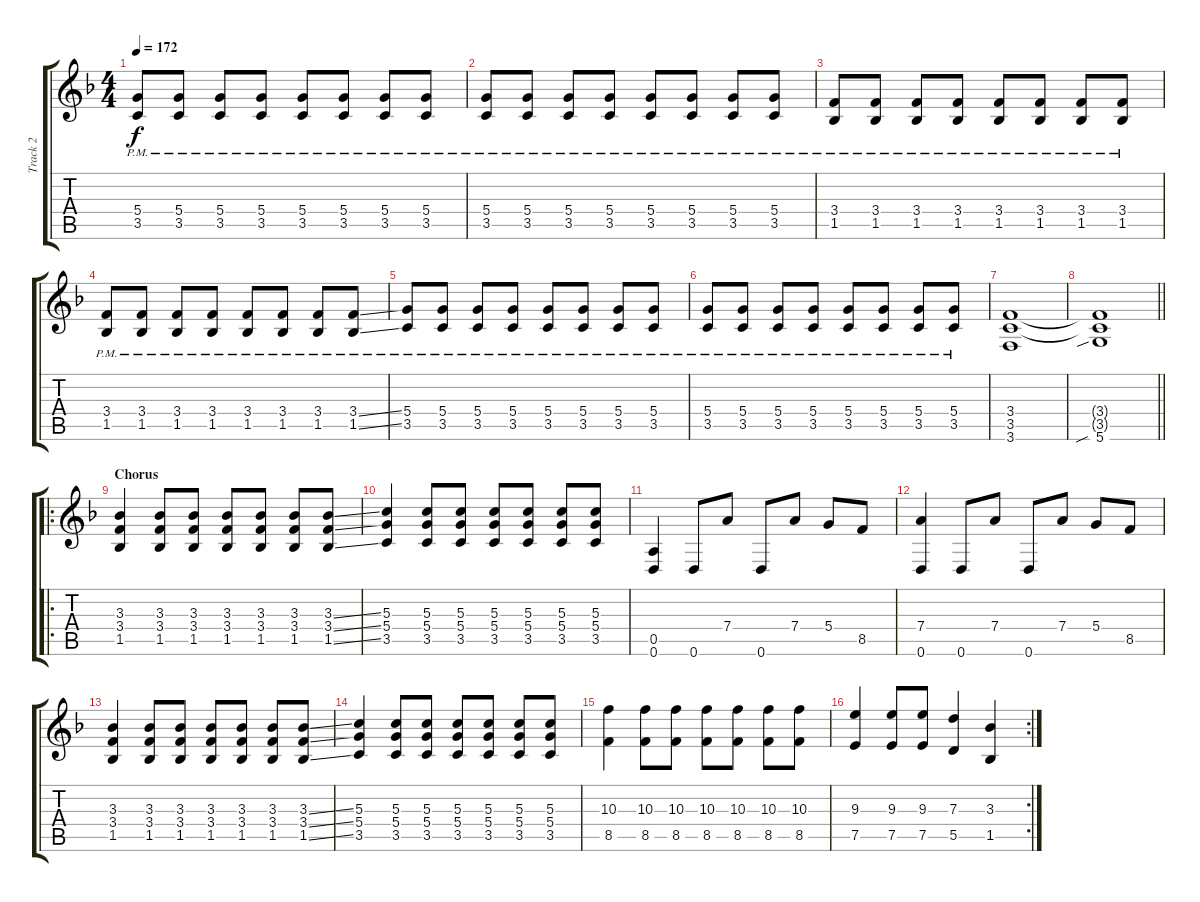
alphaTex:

\track ("Track 2" "Track 2") {instrument distortionguitar}
\staff {score tabs}
\tuning (E4 B3 G3 D3 A2 D2) {hide}
\ts (4 4)
\tempo 172
\clef g2
\ks f
(5.4{pm} 3.5{pm}).8{dy f} (5.4{pm} 3.5{pm}).8 (5.4{pm} 3.5{pm}).8 (5.4{pm} 3.5{pm}).8 (5.4{pm} 3.5{pm}).8 (5.4{pm} 3.5{pm}).8 (5.4{pm} 3.5{pm}).8 (5.4{pm} 3.5{pm}).8 |
(5.4{pm} 3.5{pm}).8 (5.4{pm} 3.5{pm}).8 (5.4{pm} 3.5{pm}).8 (5.4{pm} 3.5{pm}).8 (5.4{pm} 3.5{pm}).8 (5.4{pm} 3.5{pm}).8 (5.4{pm} 3.5{pm}).8 (5.4{pm} 3.5{pm}).8 |
(3.4{pm} 1.5{pm}).8 (3.4{pm} 1.5{pm}).8 (3.4{pm} 1.5{pm}).8 (3.4{pm} 1.5{pm}).8 (3.4{pm} 1.5{pm}).8 (3.4{pm} 1.5{pm}).8 (3.4{pm} 1.5{pm}).8 (3.4{pm} 1.5{pm}).8 |
(3.4{pm} 1.5{pm}).8 (3.4{pm} 1.5{pm}).8 (3.4{pm} 1.5{pm}).8 (3.4{pm} 1.5{pm}).8 (3.4{pm} 1.5{pm}).8 (3.4{pm} 1.5{pm}).8 (3.4{pm} 1.5{pm}).8 (3.4{ss pm} 1.5{ss pm}).8 |
(5.4{pm} 3.5{pm}).8 (5.4{pm} 3.5{pm}).8 (5.4{pm} 3.5{pm}).8 (5.4{pm} 3.5{pm}).8 (5.4{pm} 3.5{pm}).8 (5.4{pm} 3.5{pm}).8 (5.4{pm} 3.5{pm}).8 (5.4{pm} 3.5{pm}).8 |
(5.4{pm} 3.5{pm}).8 (5.4{pm} 3.5{pm}).8 (5.4{pm} 3.5{pm}).8 (5.4{pm} 3.5{pm}).8 (5.4{pm} 3.5{pm}).8 (5.4{pm} 3.5{pm}).8 (5.4{pm} 3.5{pm}).8 (5.4{pm} 3.5{pm}).8 |
(3.4 3.5 3.6).1 |
\barLineRight lightlight
(3.4{t} 3.5{t} 5.6{sib}).1 |
\ro
\section ("" "Chorus")
(3.3 3.4 1.5).4 (3.3 3.4 1.5).8 (3.3 3.4 1.5).8 (3.3 3.4 1.5).8 (3.3 3.4 1.5).8 (3.3 3.4 1.5).8 (3.3{ss} 3.4{ss} 1.5{ss}).8 |
(5.3 5.4 3.5).4 (5.3 5.4 3.5).8 (5.3 5.4 3.5).8 (5.3 5.4 3.5).8 (5.3 5.4 3.5).8 (5.3 5.4 3.5).8 (5.3 5.4 3.5).8 |
(0.5 0.6).4 0.6.8 7.4.8 0.6.8 7.4.8 5.4.8 8.5.8 |
(7.4 0.6).4 0.6.8 7.4.8 0.6.8 7.4.8 5.4.8 8.5.8 |
(3.3 3.4 1.5).4 (3.3 3.4 1.5).8 (3.3 3.4 1.5).8 (3.3 3.4 1.5).8 (3.3 3.4 1.5).8 (3.3 3.4 1.5).8 (3.3{ss} 3.4{ss} 1.5{ss}).8 |
(5.3 5.4 3.5).4 (5.3 5.4 3.5).8 (5.3 5.4 3.5).8 (5.3 5.4 3.5).8 (5.3 5.4 3.5).8 (5.3 5.4 3.5).8 (5.3 5.4 3.5).8 |
(10.3 8.5).4 (10.3 8.5).8 (10.3 8.5).8 (10.3 8.5).8 (10.3 8.5).8 (10.3 8.5).8 (10.3 8.5).8 |
\rc 2
(9.3 7.5).4 (9.3 7.5).8 (9.3 7.5).8 (7.3 5.5).4 (3.3 1.5).4
